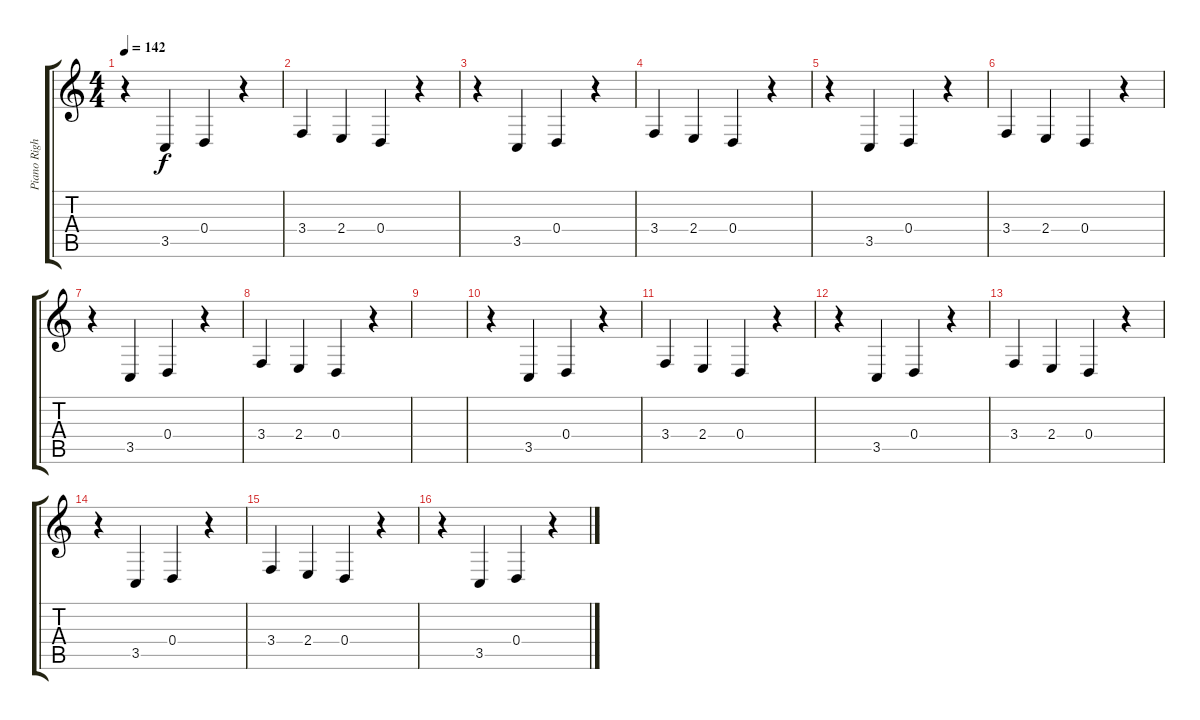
\track ("Piano Right Hand" "Piano Righ") {instrument acousticgrandpiano}
\staff {score tabs}
\tuning (E4 B3 G3 D3 A2 E2) {hide}
\ts (4 4)
\tempo 142
\clef g2
\ks c
r.4{dy f} 3.5.4 0.4.4 r.4 |
3.4.4 2.4.4 0.4.4 r.4 |
r.4 3.5.4 0.4.4 r.4 |
3.4.4 2.4.4 0.4.4 r.4 |
r.4 3.5.4 0.4.4 r.4 |
3.4.4 2.4.4 0.4.4 r.4 |
r.4 3.5.4 0.4.4 r.4 |
3.4.4 2.4.4 0.4.4 r.4 |
|
r.4 3.5.4 0.4.4 r.4 |
3.4.4 2.4.4 0.4.4 r.4 |
r.4 3.5.4 0.4.4 r.4 |
3.4.4 2.4.4 0.4.4 r.4 |
r.4 3.5.4 0.4.4 r.4 |
3.4.4 2.4.4 0.4.4 r.4 |
r.4 3.5.4 0.4.4 r.4
